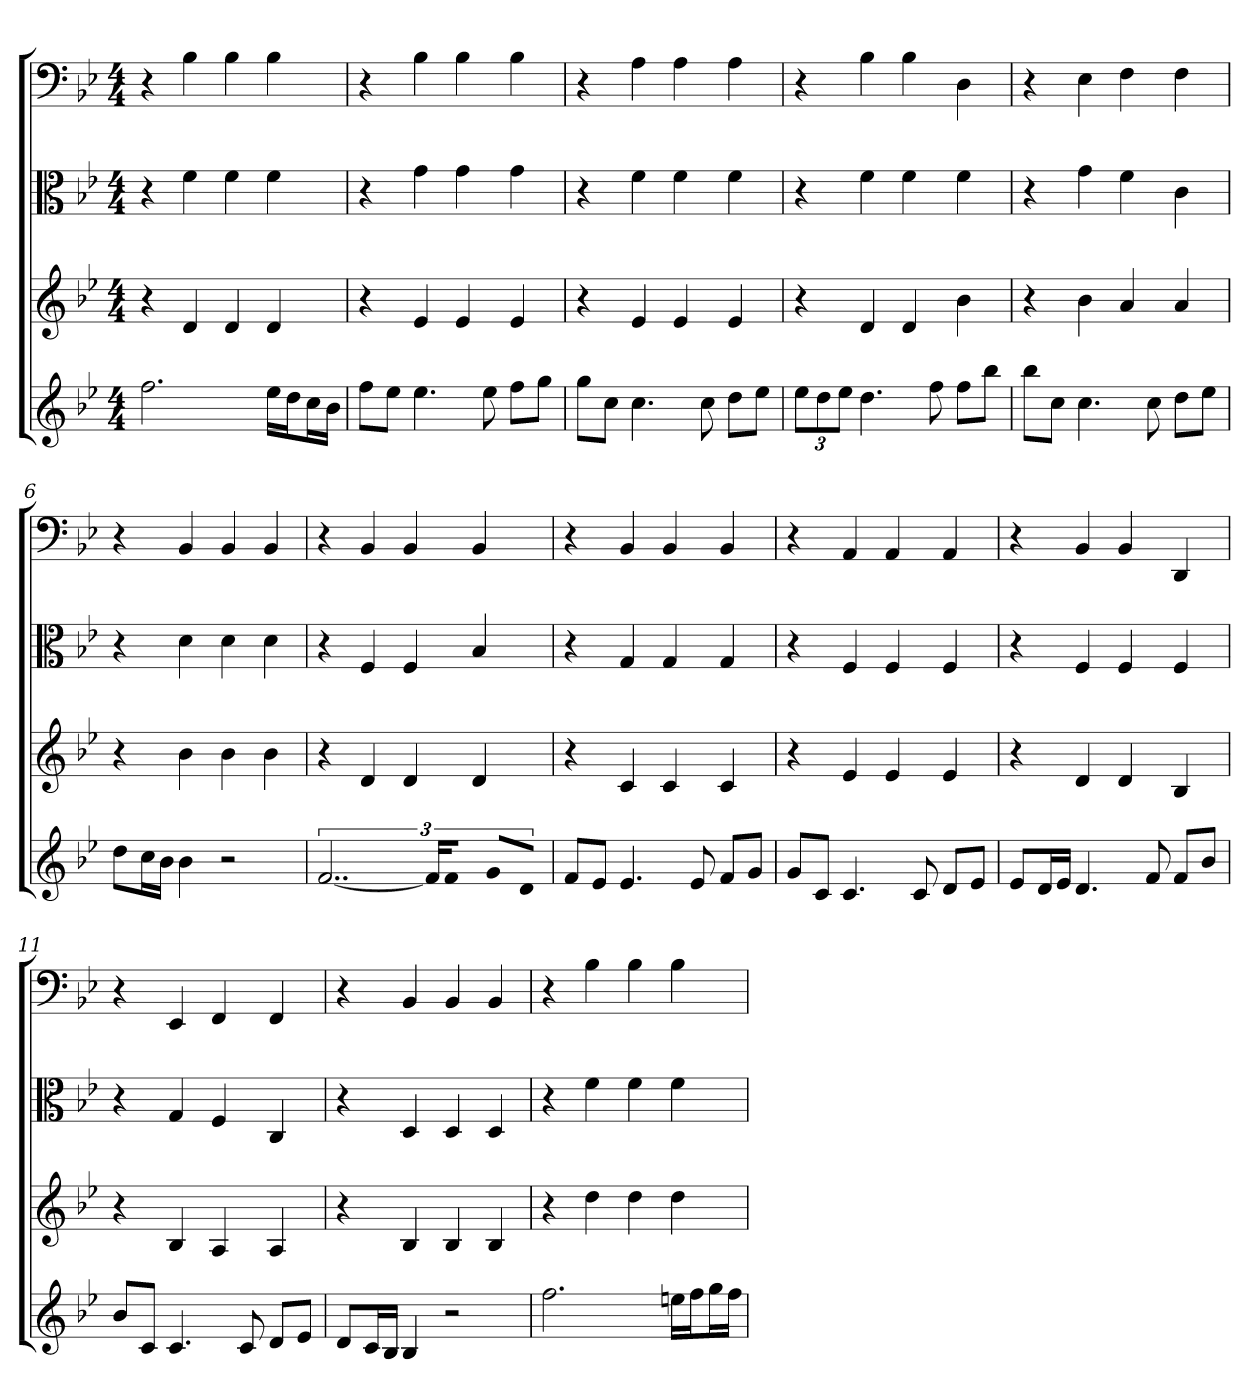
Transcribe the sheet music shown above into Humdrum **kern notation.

**kern	**kern	**kern	**kern
*part4	*part3	*part2	*part1
*staff4	*staff3	*staff2	*staff1
*	*	*clefC3	*clefF4
*k[b-e-]	*k[b-e-]	*k[b-e-]	*k[b-e-]
*B-:	*B-:	*B-:	*B-:
*M4/4	*M4/4	*M4/4	*M4/4
=1	=1	=1	=1
2.ff	4r	4r	4r
.	4d	4f	4B-
.	4d	4f	4B-
16ee-LL	4d	4f	4B-
16ddJ	.	.	.
16ccL	.	.	.
16b-JJ	.	.	.
=2	=2	=2	=2
8ffL	4r	4r	4r
8ee-J	.	.	.
4.ee-	4e-	4g	4B-
.	4e-	4g	4B-
8ee-	.	.	.
8ffL	4e-	4g	4B-
8ggJ	.	.	.
=3	=3	=3	=3
8ggL	4r	4r	4r
8ccJ	.	.	.
4.cc	4e-	4f	4A
.	4e-	4f	4A
8cc	.	.	.
8ddL	4e-	4f	4A
8ee-J	.	.	.
=4	=4	=4	=4
12ee-L	4r	4r	4r
12dd	.	.	.
12ee-J	.	.	.
4.dd	4d	4f	4B-
.	4d	4f	4B-
8ff	.	.	.
8ffL	4b-	4f	4D
8bb-J	.	.	.
=5	=5	=5	=5
8bb-L	4r	4r	4r
8ccJ	.	.	.
4.cc	4b-	4g	4E-
.	4a	4f	4F
8cc	.	.	.
8ddL	4a	4c	4F
8ee-J	.	.	.
=6	=6	=6	=6
8ddL	4r	4r	4r
16ccL	.	.	.
16b-JJ	.	.	.
4b-	4b-	4d	4BB-
2r	4b-	4d	4BB-
.	4b-	4d	4BB-
=7	=7	=7	=7
[3..f	4r	4r	4r
.	4d	4F	4BB-
.	4d	4F	4BB-
24fKL]	.	.	.
8fJ	.	.	.
8gL	4d	4B-	4BB-
8dJ	.	.	.
=8	=8	=8	=8
8fL	4r	4r	4r
8e-J	.	.	.
4.e-	4c	4G	4BB-
.	4c	4G	4BB-
8e-	.	.	.
8fL	4c	4G	4BB-
8gJ	.	.	.
=9	=9	=9	=9
8gL	4r	4r	4r
8cJ	.	.	.
4.c	4e-	4F	4AA
.	4e-	4F	4AA
8c	.	.	.
8dL	4e-	4F	4AA
8e-J	.	.	.
=10	=10	=10	=10
8e-L	4r	4r	4r
16dL	.	.	.
16e-JJ	.	.	.
4.d	4d	4F	4BB-
.	4d	4F	4BB-
8f	.	.	.
8fL	4B-	4F	4DD
8b-J	.	.	.
=11	=11	=11	=11
8b-L	4r	4r	4r
8cJ	.	.	.
4.c	4B-	4G	4EE-
.	4A	4F	4FF
8c	.	.	.
8dL	4A	4C	4FF
8e-J	.	.	.
=12	=12	=12	=12
8dL	4r	4r	4r
16cL	.	.	.
16B-JJ	.	.	.
4B-	4B-	4D	4BB-
2r	4B-	4D	4BB-
.	4B-	4D	4BB-
=13	=13	=13	=13
2.ff	4r	4r	4r
.	4dd	4f	4B-
.	4dd	4f	4B-
16eenLL	4dd	4f	4B-
16ffJ	.	.	.
16ggL	.	.	.
16ffJJ	.	.	.
=	=	=	=
*-	*-	*-	*-
